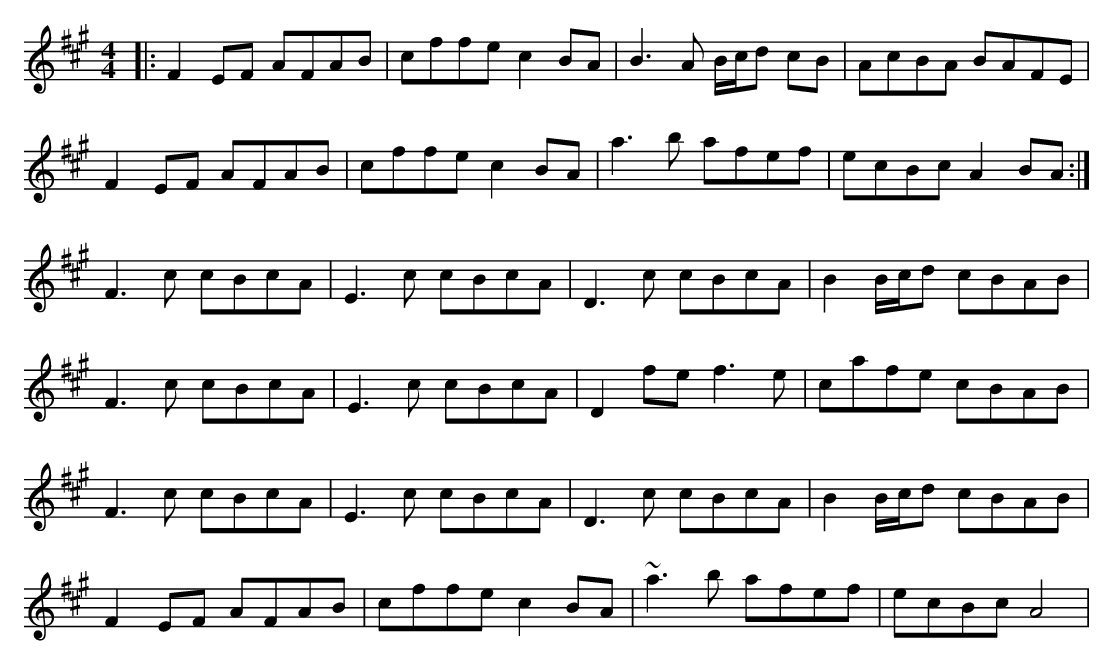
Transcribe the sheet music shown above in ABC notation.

X:1
M:4/4
K:A
|:F2EF AFAB|cffe c2 BA|B3A B/c/d cB|AcBA BAFE|
F2EF AFAB|cffe c2 BA|a3b afef|ecBc A2 BA:|
F3c cBcA|E3c cBcA|D3c cBcA|B2 B/c/d cBAB|
F3c cBcA|E3c cBcA|D2 fe f3e|cafe cBAB|
F3c cBcA|E3c cBcA|D3c cBcA|B2 B/c/d cBAB|
F2EF AFAB|cffe c2 BA|~a3b afef|ecBc A4|
